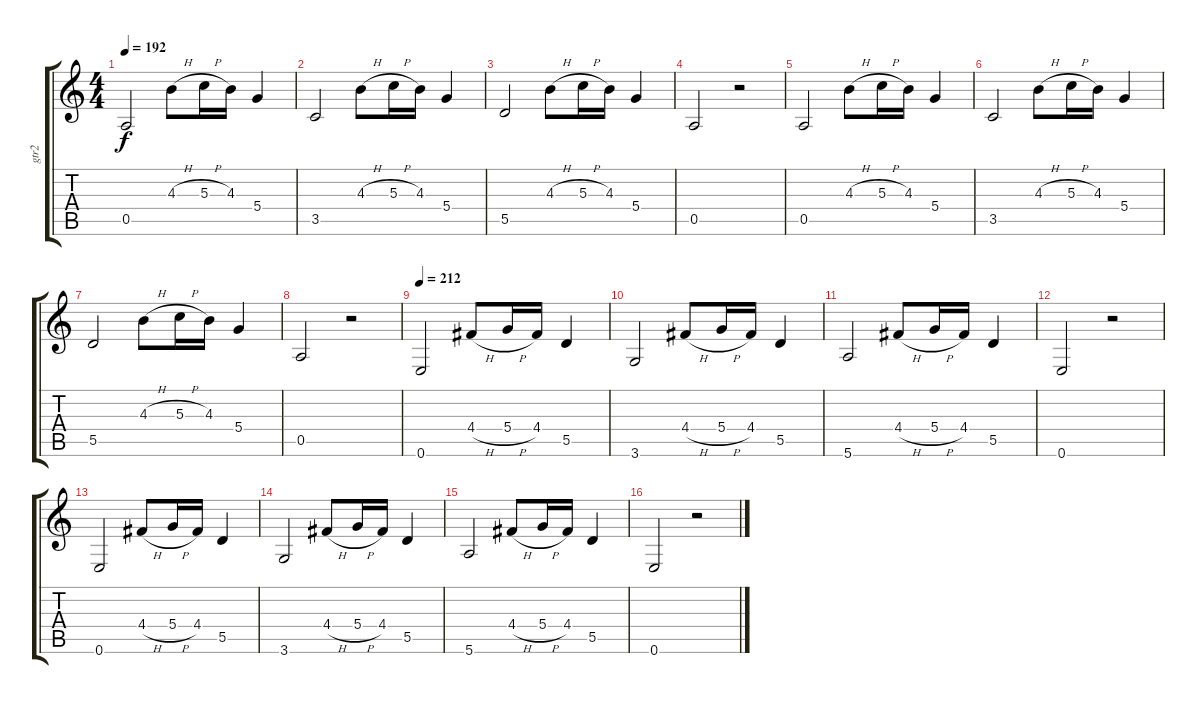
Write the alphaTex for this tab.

\track ("gtr2" "gtr2") {instrument overdrivenguitar}
\staff {score tabs}
\tuning (E4 B3 G3 D3 A2 E2) {hide}
\ts (4 4)
\tempo 192
\clef g2
\ks c
0.5.2{dy f} 4.3{h}.8 5.3{h}.16 4.3.16 5.4.4 |
3.5.2 4.3{h}.8 5.3{h}.16 4.3.16 5.4.4 |
5.5.2 4.3{h}.8 5.3{h}.16 4.3.16 5.4.4 |
0.5.2 r.2 |
0.5.2 4.3{h}.8 5.3{h}.16 4.3.16 5.4.4 |
3.5.2 4.3{h}.8 5.3{h}.16 4.3.16 5.4.4 |
5.5.2 4.3{h}.8 5.3{h}.16 4.3.16 5.4.4 |
0.5.2 r.2 |
\tempo 212
0.6.2 4.4{h}.8 5.4{h}.16 4.4.16 5.5.4 |
3.6.2 4.4{h}.8 5.4{h}.16 4.4.16 5.5.4 |
5.6.2 4.4{h}.8 5.4{h}.16 4.4.16 5.5.4 |
0.6.2 r.2 |
0.6.2 4.4{h}.8 5.4{h}.16 4.4.16 5.5.4 |
3.6.2 4.4{h}.8 5.4{h}.16 4.4.16 5.5.4 |
5.6.2 4.4{h}.8 5.4{h}.16 4.4.16 5.5.4 |
0.6.2 r.2
